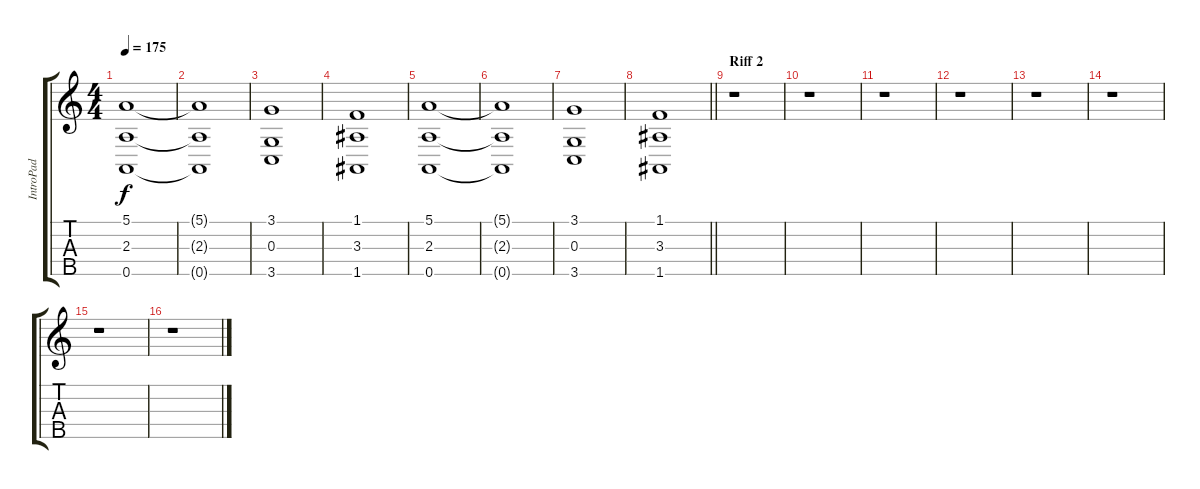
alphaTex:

\track ("IntroPad" "IntroPad") {instrument pad2warm}
\staff {score tabs}
\tuning (E4 B3 G3 D3 A2) {hide}
\ts (4 4)
\tempo 175
\clef g2
\ks c
(5.1 2.3 0.5).1{dy f} |
(5.1{t} 2.3{t} 0.5{t}).1 |
(3.1 0.3 3.5).1 |
(1.1 3.3 1.5).1 |
(5.1 2.3 0.5).1 |
(5.1{t} 2.3{t} 0.5{t}).1 |
(3.1 0.3 3.5).1 |
\barLineRight lightlight
(1.1 3.3 1.5).1 |
\section ("" "Riff 2")
r.1 |
r.1 |
r.1 |
r.1 |
r.1 |
r.1 |
r.1 |
r.1
